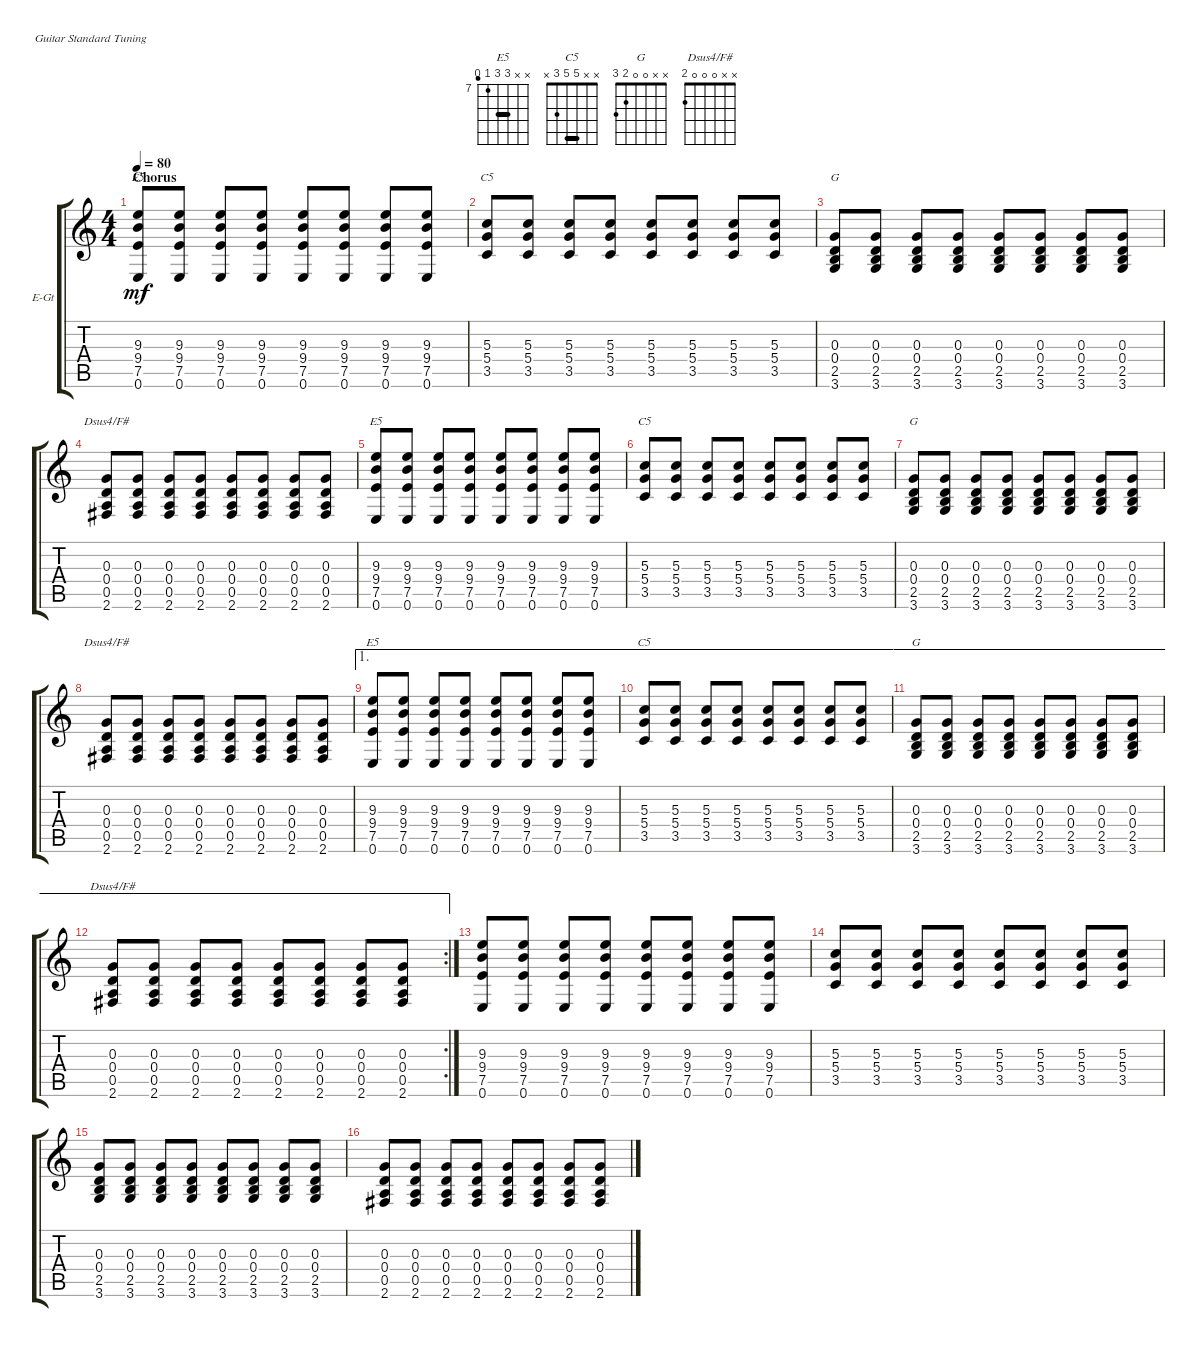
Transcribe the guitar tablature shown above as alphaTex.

\defaultSystemsLayout 4
\bracketExtendMode groupsimilarinstruments
\firstSystemTrackNameOrientation horizontal
\otherSystemsTrackNameOrientation horizontal
\track ("Electric Guitar" "E-Gt") {instrument distortionguitar}
\staff {score tabs}
\tuning (E4 B3 G3 D3 A2 E2)
\chord ("E5" x x 9 9 7 6) {firstfret 7 barre 9}
\chord ("C5" x x 5 5 3 x) {barre 5}
\chord ("G" x x 0 0 2 3)
\chord ("Dsus4/F#" x x 0 0 0 2)
\ts (4 4)
\section ("" "Chorus")
\tempo 80
\clef g2
\ks c
(0.6 7.5 9.4 9.3).8{ch "E5" dy mf} (0.6 7.5 9.4 9.3).8 (0.6 7.5 9.4 9.3).8 (0.6 7.5 9.4 9.3).8 (0.6 7.5 9.4 9.3).8 (0.6 7.5 9.4 9.3).8 (0.6 7.5 9.4 9.3).8 (0.6 7.5 9.4 9.3).8 |
(3.5 5.4 5.3).8{ch "C5"} (3.5 5.4 5.3).8 (3.5 5.4 5.3).8 (3.5 5.4 5.3).8 (3.5 5.4 5.3).8 (3.5 5.4 5.3).8 (3.5 5.4 5.3).8 (3.5 5.4 5.3).8 |
(3.6 2.5 0.4 0.3).8{ch "G"} (3.6 2.5 0.4 0.3).8 (3.6 2.5 0.4 0.3).8 (3.6 2.5 0.4 0.3).8 (3.6 2.5 0.4 0.3).8 (3.6 2.5 0.4 0.3).8 (3.6 2.5 0.4 0.3).8 (3.6 2.5 0.4 0.3).8 |
(2.6 0.5 0.4 0.3).8{ch "Dsus4/F#"} (2.6 0.5 0.4 0.3).8 (2.6 0.5 0.4 0.3).8 (2.6 0.5 0.4 0.3).8 (2.6 0.5 0.4 0.3).8 (2.6 0.5 0.4 0.3).8 (2.6 0.5 0.4 0.3).8 (2.6 0.5 0.4 0.3).8 |
(0.6 7.5 9.4 9.3).8{ch "E5"} (0.6 7.5 9.4 9.3).8 (0.6 7.5 9.4 9.3).8 (0.6 7.5 9.4 9.3).8 (0.6 7.5 9.4 9.3).8 (0.6 7.5 9.4 9.3).8 (0.6 7.5 9.4 9.3).8 (0.6 7.5 9.4 9.3).8 |
(3.5 5.4 5.3).8{ch "C5"} (3.5 5.4 5.3).8 (3.5 5.4 5.3).8 (3.5 5.4 5.3).8 (3.5 5.4 5.3).8 (3.5 5.4 5.3).8 (3.5 5.4 5.3).8 (3.5 5.4 5.3).8 |
(3.6 2.5 0.4 0.3).8{ch "G"} (3.6 2.5 0.4 0.3).8 (3.6 2.5 0.4 0.3).8 (3.6 2.5 0.4 0.3).8 (3.6 2.5 0.4 0.3).8 (3.6 2.5 0.4 0.3).8 (3.6 2.5 0.4 0.3).8 (3.6 2.5 0.4 0.3).8 |
(2.6 0.5 0.4 0.3).8{ch "Dsus4/F#"} (2.6 0.5 0.4 0.3).8 (2.6 0.5 0.4 0.3).8 (2.6 0.5 0.4 0.3).8 (2.6 0.5 0.4 0.3).8 (2.6 0.5 0.4 0.3).8 (2.6 0.5 0.4 0.3).8 (2.6 0.5 0.4 0.3).8 |
\ae 1
(0.6 7.5 9.4 9.3).8{ch "E5"} (0.6 7.5 9.4 9.3).8 (0.6 7.5 9.4 9.3).8 (0.6 7.5 9.4 9.3).8 (0.6 7.5 9.4 9.3).8 (0.6 7.5 9.4 9.3).8 (0.6 7.5 9.4 9.3).8 (0.6 7.5 9.4 9.3).8 |
\ae 1
(3.5 5.4 5.3).8{ch "C5"} (3.5 5.4 5.3).8 (3.5 5.4 5.3).8 (3.5 5.4 5.3).8 (3.5 5.4 5.3).8 (3.5 5.4 5.3).8 (3.5 5.4 5.3).8 (3.5 5.4 5.3).8 |
\ae 1
(3.6 2.5 0.4 0.3).8{ch "G"} (3.6 2.5 0.4 0.3).8 (3.6 2.5 0.4 0.3).8 (3.6 2.5 0.4 0.3).8 (3.6 2.5 0.4 0.3).8 (3.6 2.5 0.4 0.3).8 (3.6 2.5 0.4 0.3).8 (3.6 2.5 0.4 0.3).8 |
\ae 1
\rc 2
(2.6 0.5 0.4 0.3).8{ch "Dsus4/F#"} (2.6 0.5 0.4 0.3).8 (2.6 0.5 0.4 0.3).8 (2.6 0.5 0.4 0.3).8 (2.6 0.5 0.4 0.3).8 (2.6 0.5 0.4 0.3).8 (2.6 0.5 0.4 0.3).8 (2.6 0.5 0.4 0.3).8 |
(0.6 7.5 9.4 9.3).8 (0.6 7.5 9.4 9.3).8 (0.6 7.5 9.4 9.3).8 (0.6 7.5 9.4 9.3).8 (0.6 7.5 9.4 9.3).8 (0.6 7.5 9.4 9.3).8 (0.6 7.5 9.4 9.3).8 (0.6 7.5 9.4 9.3).8 |
(3.5 5.4 5.3).8 (3.5 5.4 5.3).8 (3.5 5.4 5.3).8 (3.5 5.4 5.3).8 (3.5 5.4 5.3).8 (3.5 5.4 5.3).8 (3.5 5.4 5.3).8 (3.5 5.4 5.3).8 |
(3.6 2.5 0.4 0.3).8 (3.6 2.5 0.4 0.3).8 (3.6 2.5 0.4 0.3).8 (3.6 2.5 0.4 0.3).8 (3.6 2.5 0.4 0.3).8 (3.6 2.5 0.4 0.3).8 (3.6 2.5 0.4 0.3).8 (3.6 2.5 0.4 0.3).8 |
(2.6 0.5 0.4 0.3).8 (2.6 0.5 0.4 0.3).8 (2.6 0.5 0.4 0.3).8 (2.6 0.5 0.4 0.3).8 (2.6 0.5 0.4 0.3).8 (2.6 0.5 0.4 0.3).8 (2.6 0.5 0.4 0.3).8 (2.6 0.5 0.4 0.3).8
